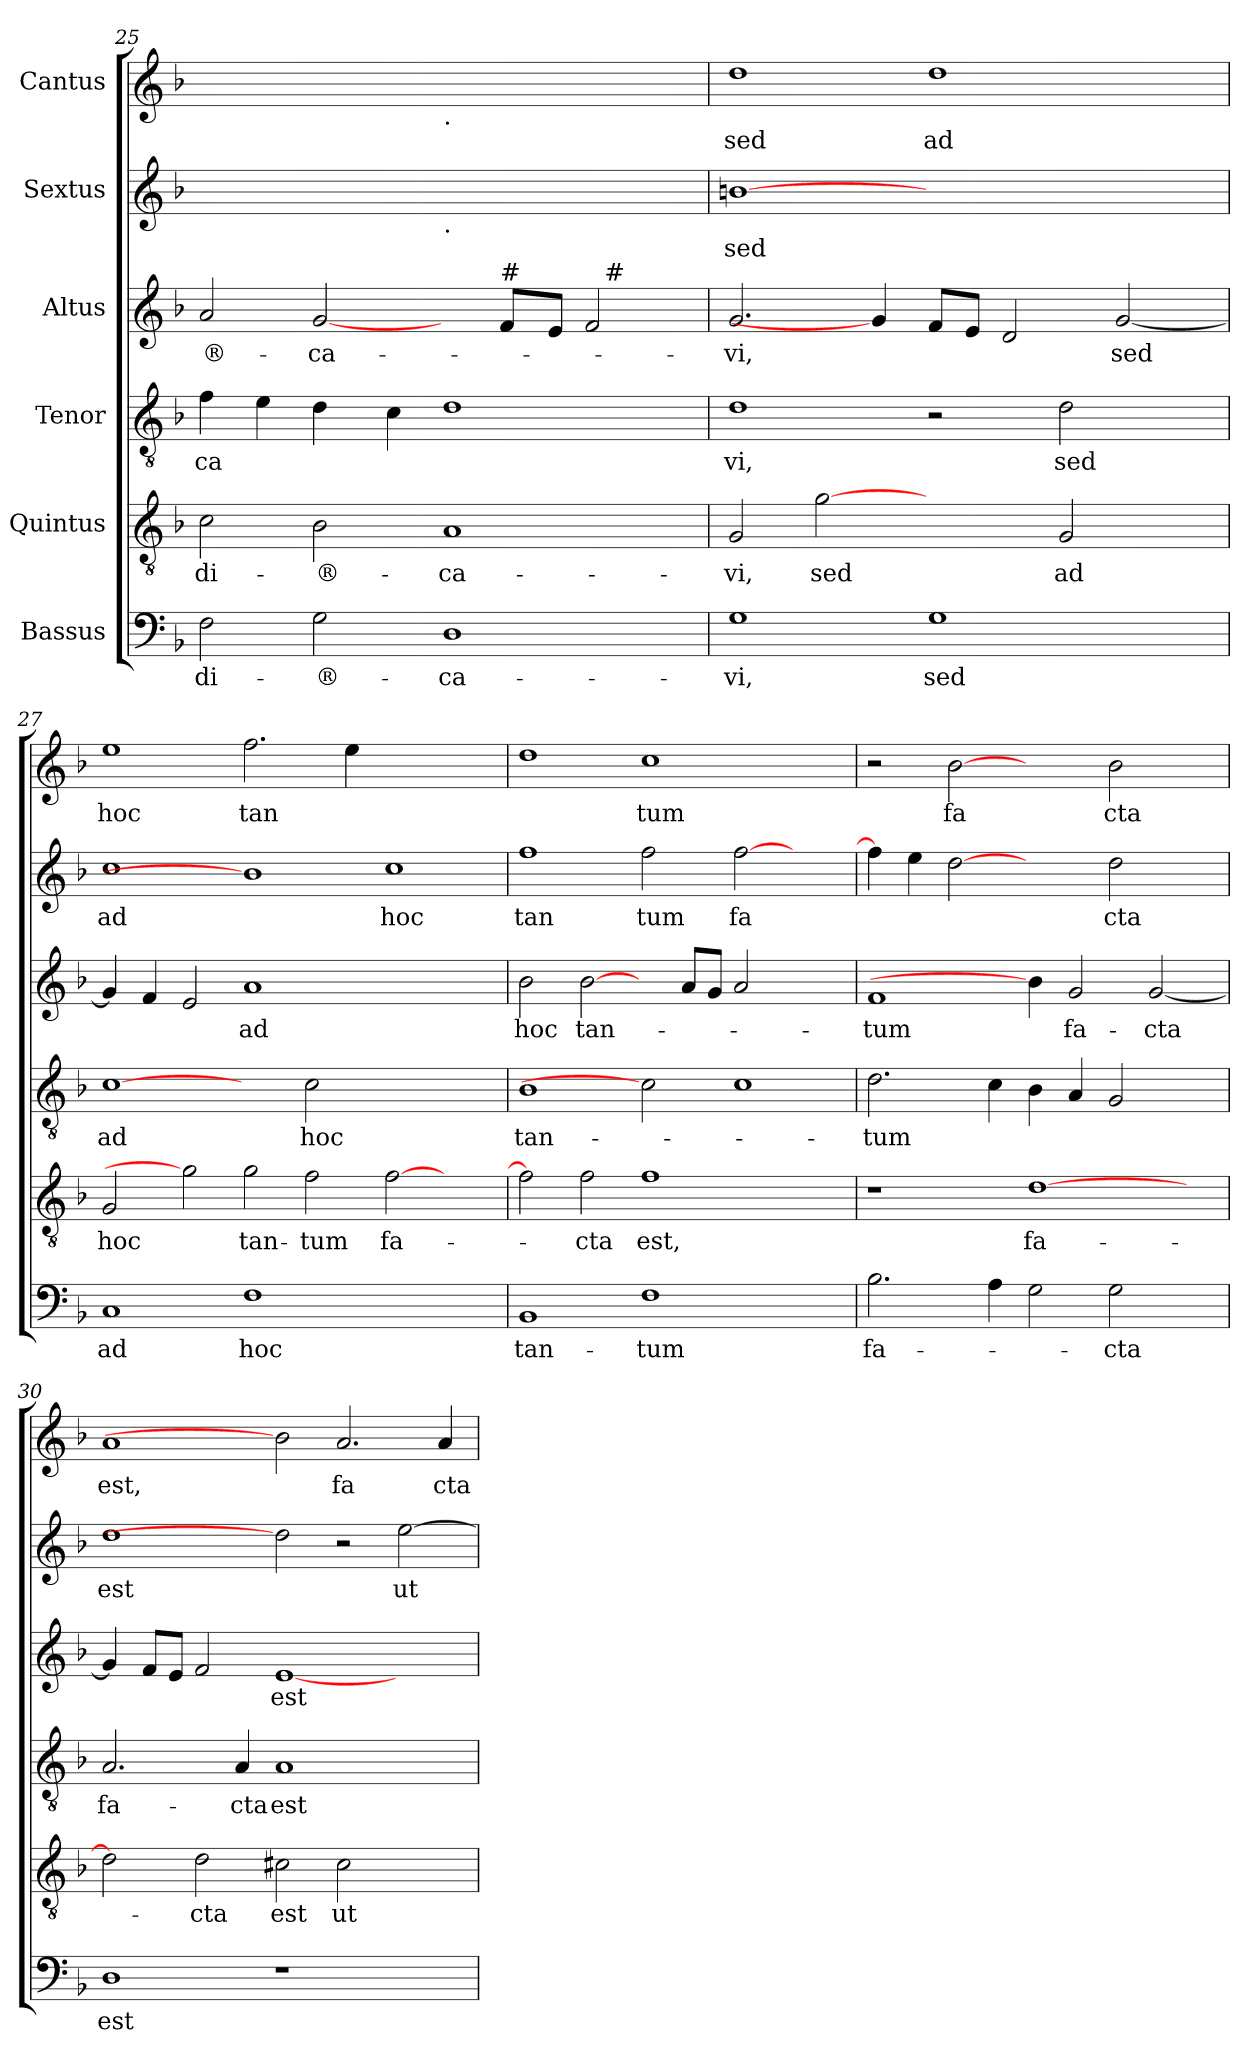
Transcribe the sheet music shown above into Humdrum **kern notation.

**kern	**text	**kern	**text	**kern	**text	**kern	**text	**kern	**text	**kern	**text
*part6	*part6	*part5	*part5	*part4	*part4	*part3	*part3	*part2	*part2	*part1	*part1
*staff6	*staff6	*staff5	*staff5	*staff4	*staff4	*staff3	*staff3	*staff2	*staff2	*staff1	*staff1
*I"Bassus	*	*I"Quintus	*	*I"Tenor	*	*I"Altus	*	*I"Sextus	*	*I"Cantus	*
*clefF4	*	*clefGv2	*	*clefGv2	*	*clefG2	*	*clefG2	*	*clefG2	*
*k[b-]	*	*k[b-]	*	*k[b-]	*	*k[b-]	*	*k[b-]	*	*k[b-]	*
*F:	*	*F:	*	*F:	*	*F:	*	*F:	*	*F:	*
=25	=25	=25	=25	=25	=25	=25	=25	=25	=25	=25	=25
!	!LO:LY:b	!	!LO:LY:b	!	!LO:LY:b	!	!LO:LY:b	!	!	!	!
*	*	*	*	*	*	*^	*	*	*	*	*
2F\	-di-	2c\	-di-	4f\	ca	2a/	3%2ryy	-®-	1ryy	.	1ryy	.
.	.	.	.	4e\	.	.	.	.	.	.	.	.
!	!LO:LY:b	!	!LO:LY:b	!	!	!	!	!LO:LY:b	!	!	!	!
2G\	-®-	2B-\	-®-	4d\	.	[2g/	.	-ca-	.	.	.	.
.	.	.	.	.	.	.	3%2ryy	.	.	.	.	.
.	.	.	.	4c\	.	.	.	.	.	.	.	.
!	!	!	!	!	!	!	!	!	!	!	!LO:TX:b:t=.	!
!	!	!	!	!	!	!	!	!	!LO:TX:b:t=.	!	!	!
!	!LO:LY:b	!	!LO:LY:b	!	!	!	!	!	!	!	!	!
1D	-ca-	1A	-ca-	1d	.	4ryy	.	.	1ryy	.	1ryy	.
!	!	!	!	!	!	!LO:TX:a:t=#	!	!	!	!	!	!
.	.	.	.	.	.	8f/L	.	.	.	.	.	.
.	.	.	.	.	.	.	6ryy	.	.	.	.	.
.	.	.	.	.	.	8e/J	.	.	.	.	.	.
.	.	.	.	.	.	2f/	24ryy	.	.	.	.	.
!	!	!	!	!	!	!	!LO:TX:a:t=#	!	!	!	!	!
.	.	.	.	.	.	.	3ryy	.	.	.	.	.
.	.	.	.	.	.	.	12.ryy	.	.	.	.	.
!!LO:LB:g=z
=26	=26	=26	=26	=26	=26	=26	=26	=26	=26	=26	=26	=26
!	!LO:LY:b	!	!LO:LY:b	!	!LO:LY:b	!	!	!LO:LY:b	!	!LO:LY:b	!	!LO:LY:b
*	*	*	*	*	*	*v	*v	*	*	*	*	*
1G	-vi,	2G/	-vi,	1d	vi,	2.g/	-vi,	[1bn	sed	1dd	sed
!	!	!	!LO:LY:b	!	!	!	!	!	!	!	!
.	.	[2g	sed	.	.	.	.	.	.	.	.
.	.	.	.	.	.	4g/]	.	.	.	.	.
!	!LO:LY:b	!	!	!	!	!	!	!	!	!	!LO:LY:b
1G	sed	2ryy	.	2r	.	8f/L	.	1ryy	.	1dd	ad
.	.	.	.	.	.	8e/J	.	.	.	.	.
.	.	.	.	.	.	2d/	.	.	.	.	.
!	!	!	!LO:LY:b	!	!LO:LY:b	!	!	!	!	!	!
.	.	2G/	ad	2d\	sed	.	.	.	.	.	.
!	!	!	!	!	!	!	!LO:LY:b	!	!	!	!
.	.	.	.	.	.	[<2g/	sed	.	.	.	.
4ryy	.	4ryy	.	4ryy	.	.	.	4ryy	.	4ryy	.
=27	=27	=27	=27	=27	=27	=27	=27	=27	=27	=27	=27
!	!LO:LY:b	!	!LO:LY:b	!	!LO:LY:b	!	!	!	!LO:LY:b	!	!LO:LY:b
1C	ad	2G/	hoc	[1c	ad	4g/]	.	1cc	ad	1ee	hoc
.	.	.	.	.	.	4f/	.	.	.	.	.
.	.	2g]	.	.	.	2e/	.	.	.	.	.
!	!LO:LY:b	!	!LO:LY:b	!	!	!	!LO:LY:b	!	!	!	!LO:LY:b
1F	hoc	2g\	tan-	2ryy	.	1a	ad	1b]	.	2.ff\	tan
!	!	!	!LO:LY:b	!	!LO:LY:b	!	!	!	!	!	!
.	.	2f\	-tum	2c\	hoc	.	.	.	.	.	.
.	.	.	.	.	.	.	.	.	.	4ee\	.
!	!	!	!LO:LY:b	!	!	!	!	!	!LO:LY:b	!	!
1ryy	.	[>2f\	fa-	1ryy	.	1ryy	.	1cc	hoc	1ryy	.
.	.	2ryy	.	.	.	.	.	.	.	.	.
=28	=28	=28	=28	=28	=28	=28	=28	=28	=28	=28	=28
!	!LO:LY:b	!	!	!	!LO:LY:b	!	!LO:LY:b	!	!LO:LY:b	!	!
1BB-	tan-	2f\]	.	1B-	tan-	2b-\	hoc	1ff	tan	1dd	.
!	!	!	!LO:LY:b	!	!	!	!LO:LY:b	!	!	!	!
.	.	2f\	-cta	.	.	[2b-\	tan-	.	.	.	.
!	!LO:LY:b	!	!LO:LY:b	!	!	!	!	!	!LO:LY:b	!	!LO:LY:b
1F	-tum	1f	est,	2c]	.	4ryy	.	2ff\	tum	1cc	tum
.	.	.	.	.	.	8a/L	.	.	.	.	.
.	.	.	.	.	.	8g/J	.	.	.	.	.
!	!	!	!	!	!	!	!	!	!LO:LY:b	!	!
.	.	.	.	1c	.	2a/	.	[>2ff\	fa	.	.
2ryy	.	2ryy	.	.	.	2ryy	.	2ryy	.	2ryy	.
=29	=29	=29	=29	=29	=29	=29	=29	=29	=29	=29	=29
!	!LO:LY:b	!	!	!	!LO:LY:b	!	!LO:LY:b	!	!	!	!
2.B-\	fa-	1r	.	2.d\	-tum	1f	-tum	4ff\]	.	2r	.
.	.	.	.	.	.	.	.	4ee\	.	.	.
!	!	!	!	!	!	!	!	!	!	!	!LO:LY:b
.	.	.	.	.	.	.	.	[2dd	.	[2b-	fa
4A\	.	.	.	4c\	.	.	.	.	.	.	.
!	!	!	!LO:LY:b	!	!	!	!	!	!	!	!
2G\	.	[>1d	fa-	4B-\	.	4b-\]	.	2ryy	.	2ryy	.
!	!	!	!	!	!	!	!LO:LY:b	!	!	!	!
.	.	.	.	4A/	.	2g/	fa-	.	.	.	.
!	!LO:LY:b	!	!	!	!	!	!	!	!LO:LY:b	!	!LO:LY:b
2G\	-cta	.	.	2G/	.	.	.	2dd\	cta	2b-\	cta
!	!	!	!	!	!	!	!LO:LY:b	!	!	!	!
.	.	.	.	.	.	[<2g/	-cta	.	.	.	.
4ryy	.	4ryy	.	4ryy	.	.	.	4ryy	.	4ryy	.
=30	=30	=30	=30	=30	=30	=30	=30	=30	=30	=30	=30
!	!LO:LY:b	!	!	!	!LO:LY:b	!	!	!	!LO:LY:b	!	!LO:LY:b
1D	est	2d\]	.	2.A/	fa-	4g/]	.	1dd	est	1a	est,
.	.	.	.	.	.	8f/L	.	.	.	.	.
.	.	.	.	.	.	8e/J	.	.	.	.	.
!	!	!	!LO:LY:b	!	!	!	!	!	!	!	!
.	.	2d\	-cta	.	.	2f/	.	.	.	.	.
!	!	!	!	!	!LO:LY:b	!	!	!	!	!	!
.	.	.	.	4A/	-cta	.	.	.	.	.	.
!	!	!	!LO:LY:b	!	!LO:LY:b	!	!LO:LY:b	!	!	!	!
1r	.	2c#X\	est	1A	est	[>1e	est	2dd]	.	2b-]	.
!	!	!	!LO:LY:b	!	!	!	!	!	!	!	!LO:LY:b
.	.	2c#\	ut	.	.	.	.	2r	.	2.a/	fa
!	!	!	!	!	!	!	!	!	!LO:LY:b	!	!
2ryy	.	2ryy	.	2ryy	.	2ryy	.	[>2ee\	ut	.	.
!	!	!	!	!	!	!	!	!	!	!	!LO:LY:b
.	.	.	.	.	.	.	.	.	.	4a/	cta
=	=	=	=	=	=	=	=	=	=	=	=
*-	*-	*-	*-	*-	*-	*-	*-	*-	*-	*-	*-
